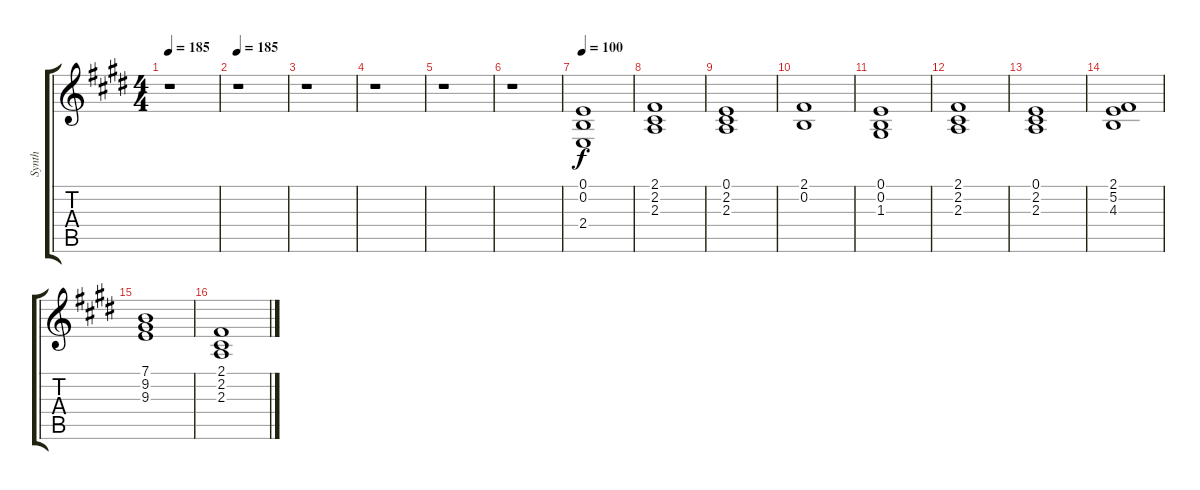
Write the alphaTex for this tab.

\track ("Synth" "Synth") {instrument synthstrings2}
\staff {score tabs}
\tuning (E4 B3 G3 D3 A2 E2) {hide}
\ts (4 4)
\tempo 185
\clef g2
\ks e
r.1{dy f} |
\tempo 185
r.1 |
r.1 |
r.1 |
r.1 |
r.1 |
\tempo 100
(0.1 0.2 2.4).1 |
(2.1 2.2 2.3).1 |
(0.1 2.2 2.3).1 |
(2.1 0.2).1 |
(0.1 0.2 1.3).1 |
(2.1 2.2 2.3).1 |
(0.1 2.2 2.3).1 |
(2.1 5.2 4.3).1 |
(7.1 9.2 9.3).1 |
(2.1 2.2 2.3).1
